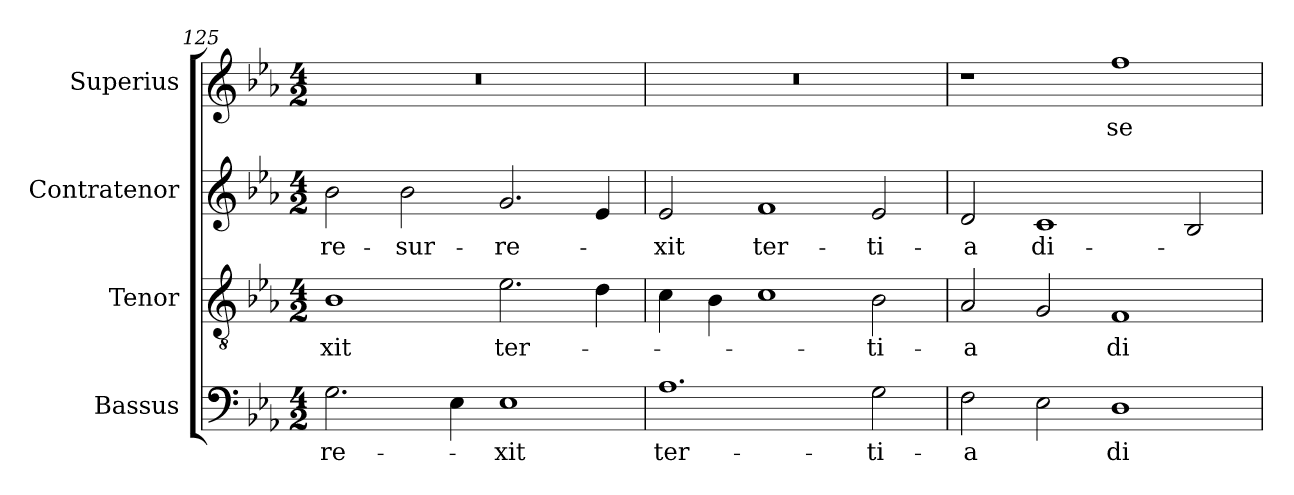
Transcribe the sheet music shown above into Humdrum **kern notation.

**kern	**text	**kern	**text	**kern	**text	**kern	**text
*part4	*part4	*part3	*part3	*part2	*part2	*part1	*part1
*staff4	*staff4	*staff3	*staff3	*staff2	*staff2	*staff1	*staff1
*I"Bassus	*	*I"Tenor	*	*I"Contratenor	*	*I"Superius	*
*I'B.	*	*I'T.	*	*	*	*	*
*clefF4	*	*clefGv2	*	*clefG2	*	*clefG2	*
*	*	*ITrd7c12	*	*ITrd7c12	*	*	*
*k[b-e-a-]	*	*k[b-e-a-]	*	*k[b-e-a-]	*	*k[b-e-a-]	*
*E-:	*	*E-:	*	*E-:	*	*E-:	*
*M4/2	*	*M4/2	*	*M4/2	*	*M4/2	*
=125	=125	=125	=125	=125	=125	=125	=125
!	!LO:LY:b:color=#000000	!	!	!	!	!	!
!	!	!	!LO:LY:b:color=#000000	!	!	!	!
!	!	!	!	!	!LO:LY:b:color=#000000	!LO:N:vis=1	!
2.Gi\	-re-	1BB-i	-xit	2B-i\	re-	0r	.
!	!	!	!	!	!LO:LY:b:color=#000000	!	!
.	.	.	.	2B-i\	-sur-	.	.
4E-i\	.	.	.	.	.	.	.
!	!LO:LY:b:color=#000000	!	!	!	!	!	!
!	!	!	!LO:LY:b:color=#000000	!	!	!	!
!	!	!	!	!	!LO:LY:b:color=#000000	!	!
1E-i	-xit	2.E-i\	ter-	2.Gi/	-re-	.	.
.	.	4Di\	.	4E-i/	.	.	.
=126	=126	=126	=126	=126	=126	=126	=126
!	!LO:LY:b:color=#000000	!	!	!	!	!	!
!	!	!	!	!	!LO:LY:b:color=#000000	!LO:N:vis=1	!
1.A-i	ter-	4Ci\	.	2E-i/	-xit	0r	.
.	.	4BB-i\	.	.	.	.	.
!	!	!	!	!	!LO:LY:b:color=#000000	!	!
.	.	1Ci	.	1Fi	ter-	.	.
!	!LO:LY:b:color=#000000	!	!	!	!	!	!
!	!	!	!LO:LY:b:color=#000000	!	!	!	!
!	!	!	!	!	!LO:LY:b:color=#000000	!	!
2Gi\	-ti-	2BB-i\	-ti-	2E-i/	-ti-	.	.
=127	=127	=127	=127	=127	=127	=127	=127
!	!LO:LY:b:color=#000000	!	!	!	!	!	!
!	!	!	!LO:LY:b:color=#000000	!	!	!	!
!	!	!	!	!	!LO:LY:b:color=#000000	!	!
2Fi\	-a	2AA-i/	-a	2Di/	-a	1r	.
!	!	!	!	!	!LO:LY:b:color=#000000	!	!
2E-i\	.	2GGi/	.	1Ci	di-	.	.
!	!LO:LY:b:color=#000000	!	!	!	!	!	!
!	!	!	!LO:LY:b:color=#000000	!	!	!	!
!	!	!	!	!	!	!	!LO:LY:b:color=#000000
1Di	di-	1FFi	di-	.	.	1ffi	se-
.	.	.	.	2BB-i/	.	.	.
=	=	=	=	=	=	=	=
*-	*-	*-	*-	*-	*-	*-	*-
